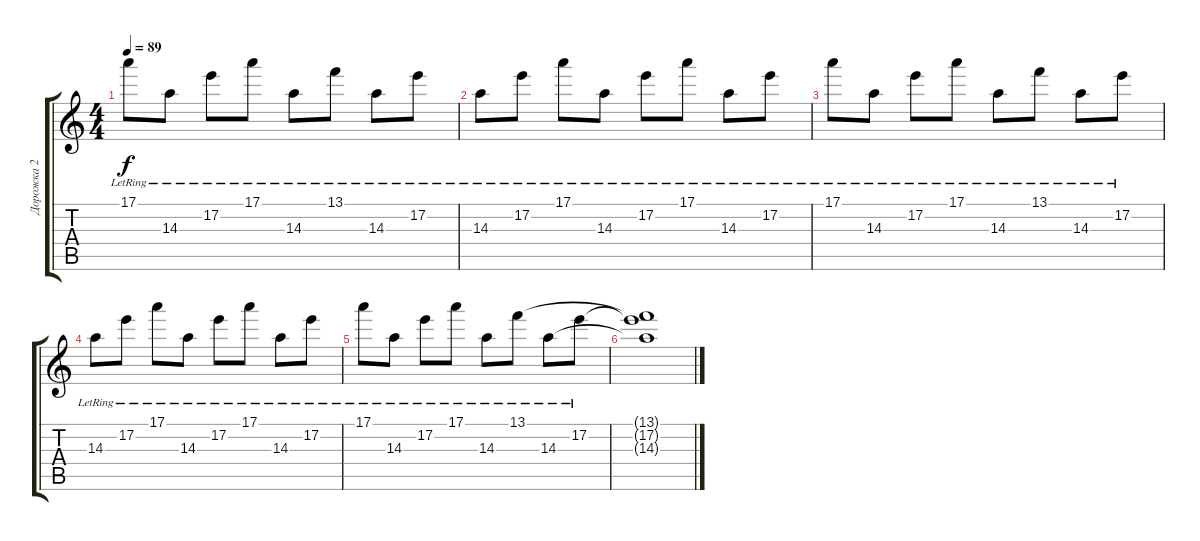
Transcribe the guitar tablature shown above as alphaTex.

\track ("Дорожка 2" "Дорожка 2") {instrument distortionguitar}
\staff {score tabs}
\tuning (E4 B3 G3 D3 A2 D2) {hide}
\ts (4 4)
\tempo 89
\clef g2
\ks c
17.1{lr}.8{dy f} 14.3{lr}.8 17.2{lr}.8 17.1{lr}.8 14.3{lr}.8 13.1{lr}.8 14.3{lr}.8 17.2{lr}.8 |
14.3{lr}.8 17.2{lr}.8 17.1{lr}.8 14.3{lr}.8 17.2{lr}.8 17.1{lr}.8 14.3{lr}.8 17.2{lr}.8 |
17.1{lr}.8 14.3{lr}.8 17.2{lr}.8 17.1{lr}.8 14.3{lr}.8 13.1{lr}.8 14.3{lr}.8 17.2{lr}.8 |
14.3{lr}.8 17.2{lr}.8 17.1{lr}.8 14.3{lr}.8 17.2{lr}.8 17.1{lr}.8 14.3{lr}.8 17.2{lr}.8 |
17.1{lr}.8 14.3{lr}.8 17.2{lr}.8 17.1{lr}.8 14.3{lr}.8 13.1{lr}.8 14.3{lr}.8 17.2{lr}.8 |
(13.1{t} 17.2{t} 14.3{t}).1
